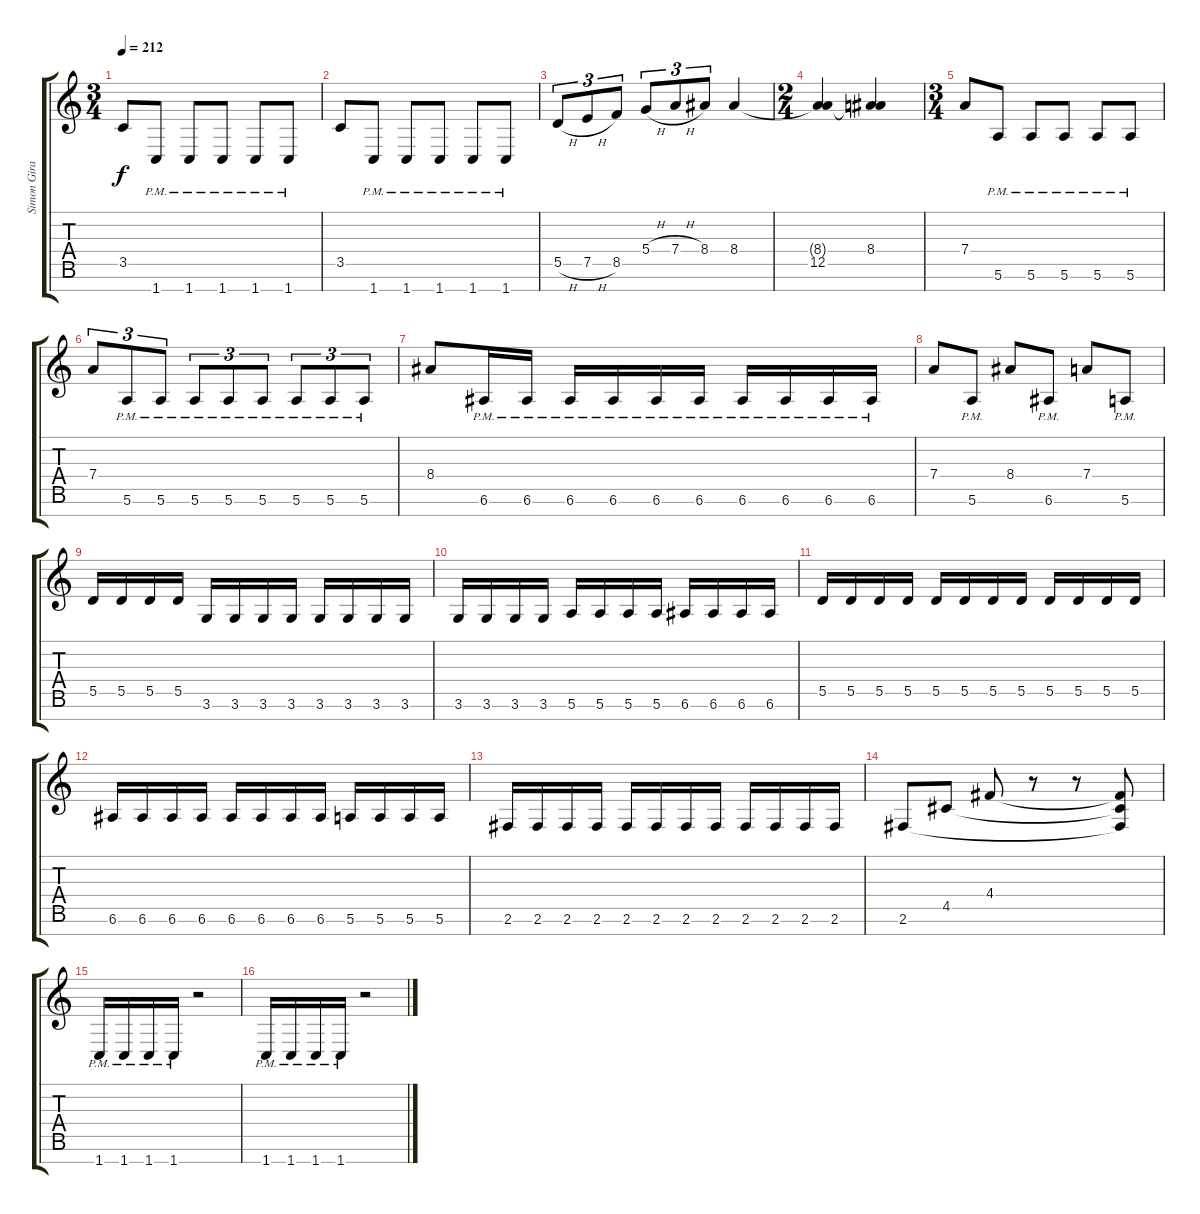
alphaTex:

\track ("Simon Girard" "Simon Gira") {instrument distortionguitar}
\staff {score tabs}
\tuning (E4 B3 G3 D3 A2 E2 B1) {hide}
\ts (3 4)
\tempo 212
\clef g2
\ks c
3.5.8{dy f} 1.7{pm}.8 1.7{pm}.8 1.7{pm}.8 1.7{pm}.8 1.7{pm}.8 |
3.5.8 1.7{pm}.8 1.7{pm}.8 1.7{pm}.8 1.7{pm}.8 1.7{pm}.8 |
5.5{h}.8{tu (3 2)} 7.5{h}.8{tu (3 2)} 8.5.8{tu (3 2)} 5.4{h}.8{tu (3 2)} 7.4{h}.8{tu (3 2)} 8.4.8{tu (3 2)} 8.4.4 |
\ts (2 4)
(8.4{t} 12.5).4 (8.4 12.5{t}).4 |
\ts (3 4)
7.4.8 5.6{pm}.8 5.6{pm}.8 5.6{pm}.8 5.6{pm}.8 5.6{pm}.8 |
7.4.8{tu (3 2)} 5.6{pm}.8{tu (3 2)} 5.6{pm}.8{tu (3 2)} 5.6{pm}.8{tu (3 2)} 5.6{pm}.8{tu (3 2)} 5.6{pm}.8{tu (3 2)} 5.6{pm}.8{tu (3 2)} 5.6{pm}.8{tu (3 2)} 5.6{pm}.8{tu (3 2)} |
8.4.8 6.6{pm}.16 6.6{pm}.16 6.6{pm}.16 6.6{pm}.16 6.6{pm}.16 6.6{pm}.16 6.6{pm}.16 6.6{pm}.16 6.6{pm}.16 6.6{pm}.16 |
7.4.8 5.6{pm}.8 8.4.8 6.6{pm}.8 7.4.8 5.6{pm}.8 |
5.5.16 5.5.16 5.5.16 5.5.16 3.6.16 3.6.16 3.6.16 3.6.16 3.6.16 3.6.16 3.6.16 3.6.16 |
3.6.16 3.6.16 3.6.16 3.6.16 5.6.16 5.6.16 5.6.16 5.6.16 6.6.16 6.6.16 6.6.16 6.6.16 |
5.5.16 5.5.16 5.5.16 5.5.16 5.5.16 5.5.16 5.5.16 5.5.16 5.5.16 5.5.16 5.5.16 5.5.16 |
6.6.16 6.6.16 6.6.16 6.6.16 6.6.16 6.6.16 6.6.16 6.6.16 5.6.16 5.6.16 5.6.16 5.6.16 |
2.6.16 2.6.16 2.6.16 2.6.16 2.6.16 2.6.16 2.6.16 2.6.16 2.6.16 2.6.16 2.6.16 2.6.16 |
2.6.8 4.5.8 4.4.8 r.8 r.8 (4.4{t} 4.5{t} 2.6{t}).8 |
1.7{pm}.16 1.7{pm}.16 1.7{pm}.16 1.7{pm}.16 r.2 |
1.7{pm}.16 1.7{pm}.16 1.7{pm}.16 1.7{pm}.16 r.2
